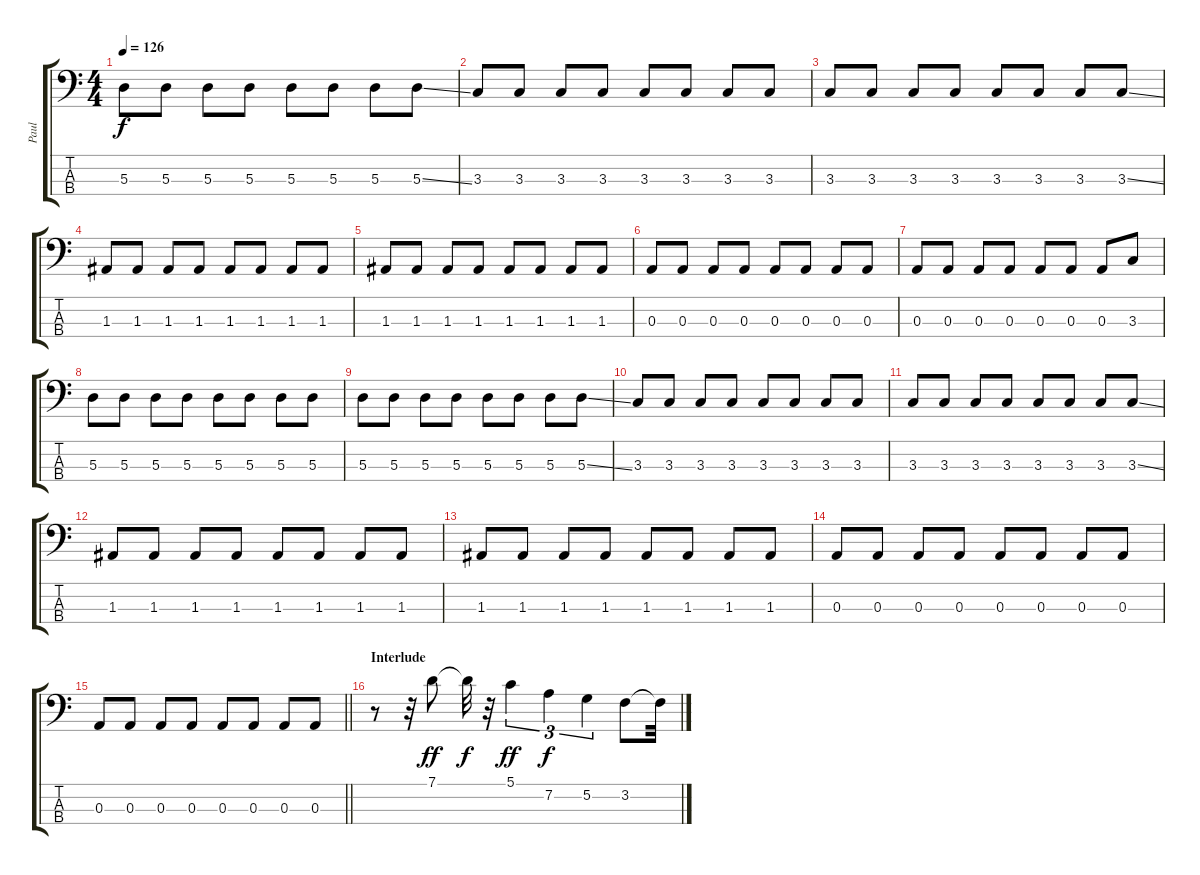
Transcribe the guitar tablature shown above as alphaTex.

\track ("Paul" "Paul") {instrument electricbassfinger}
\staff {score tabs}
\tuning (G2 D2 A1 E1) {hide}
\ts (4 4)
\tempo 126
\clef f4
\ks c
5.3.8{dy f} 5.3.8 5.3.8 5.3.8 5.3.8 5.3.8 5.3.8 5.3{ss}.8 |
3.3.8 3.3.8 3.3.8 3.3.8 3.3.8 3.3.8 3.3.8 3.3.8 |
3.3.8 3.3.8 3.3.8 3.3.8 3.3.8 3.3.8 3.3.8 3.3{ss}.8 |
1.3.8 1.3.8 1.3.8 1.3.8 1.3.8 1.3.8 1.3.8 1.3.8 |
1.3.8 1.3.8 1.3.8 1.3.8 1.3.8 1.3.8 1.3.8 1.3.8 |
0.3.8 0.3.8 0.3.8 0.3.8 0.3.8 0.3.8 0.3.8 0.3.8 |
0.3.8 0.3.8 0.3.8 0.3.8 0.3.8 0.3.8 0.3.8 3.3.8 |
5.3.8 5.3.8 5.3.8 5.3.8 5.3.8 5.3.8 5.3.8 5.3.8 |
5.3.8 5.3.8 5.3.8 5.3.8 5.3.8 5.3.8 5.3.8 5.3{ss}.8 |
3.3.8 3.3.8 3.3.8 3.3.8 3.3.8 3.3.8 3.3.8 3.3.8 |
3.3.8 3.3.8 3.3.8 3.3.8 3.3.8 3.3.8 3.3.8 3.3{ss}.8 |
1.3.8 1.3.8 1.3.8 1.3.8 1.3.8 1.3.8 1.3.8 1.3.8 |
1.3.8 1.3.8 1.3.8 1.3.8 1.3.8 1.3.8 1.3.8 1.3.8 |
0.3.8 0.3.8 0.3.8 0.3.8 0.3.8 0.3.8 0.3.8 0.3.8 |
\barLineRight lightlight
0.3.8 0.3.8 0.3.8 0.3.8 0.3.8 0.3.8 0.3.8 0.3.8 |
\section ("" "Interlude")
r.8 r.32 7.1.8{dy ff} 7.1{t}.32{dy f} r.32 5.1.4{tu (3 2) dy ff} 7.2.4{tu (3 2) dy f} 5.2.4{tu (3 2)} 3.2.8 3.2{t}.32
